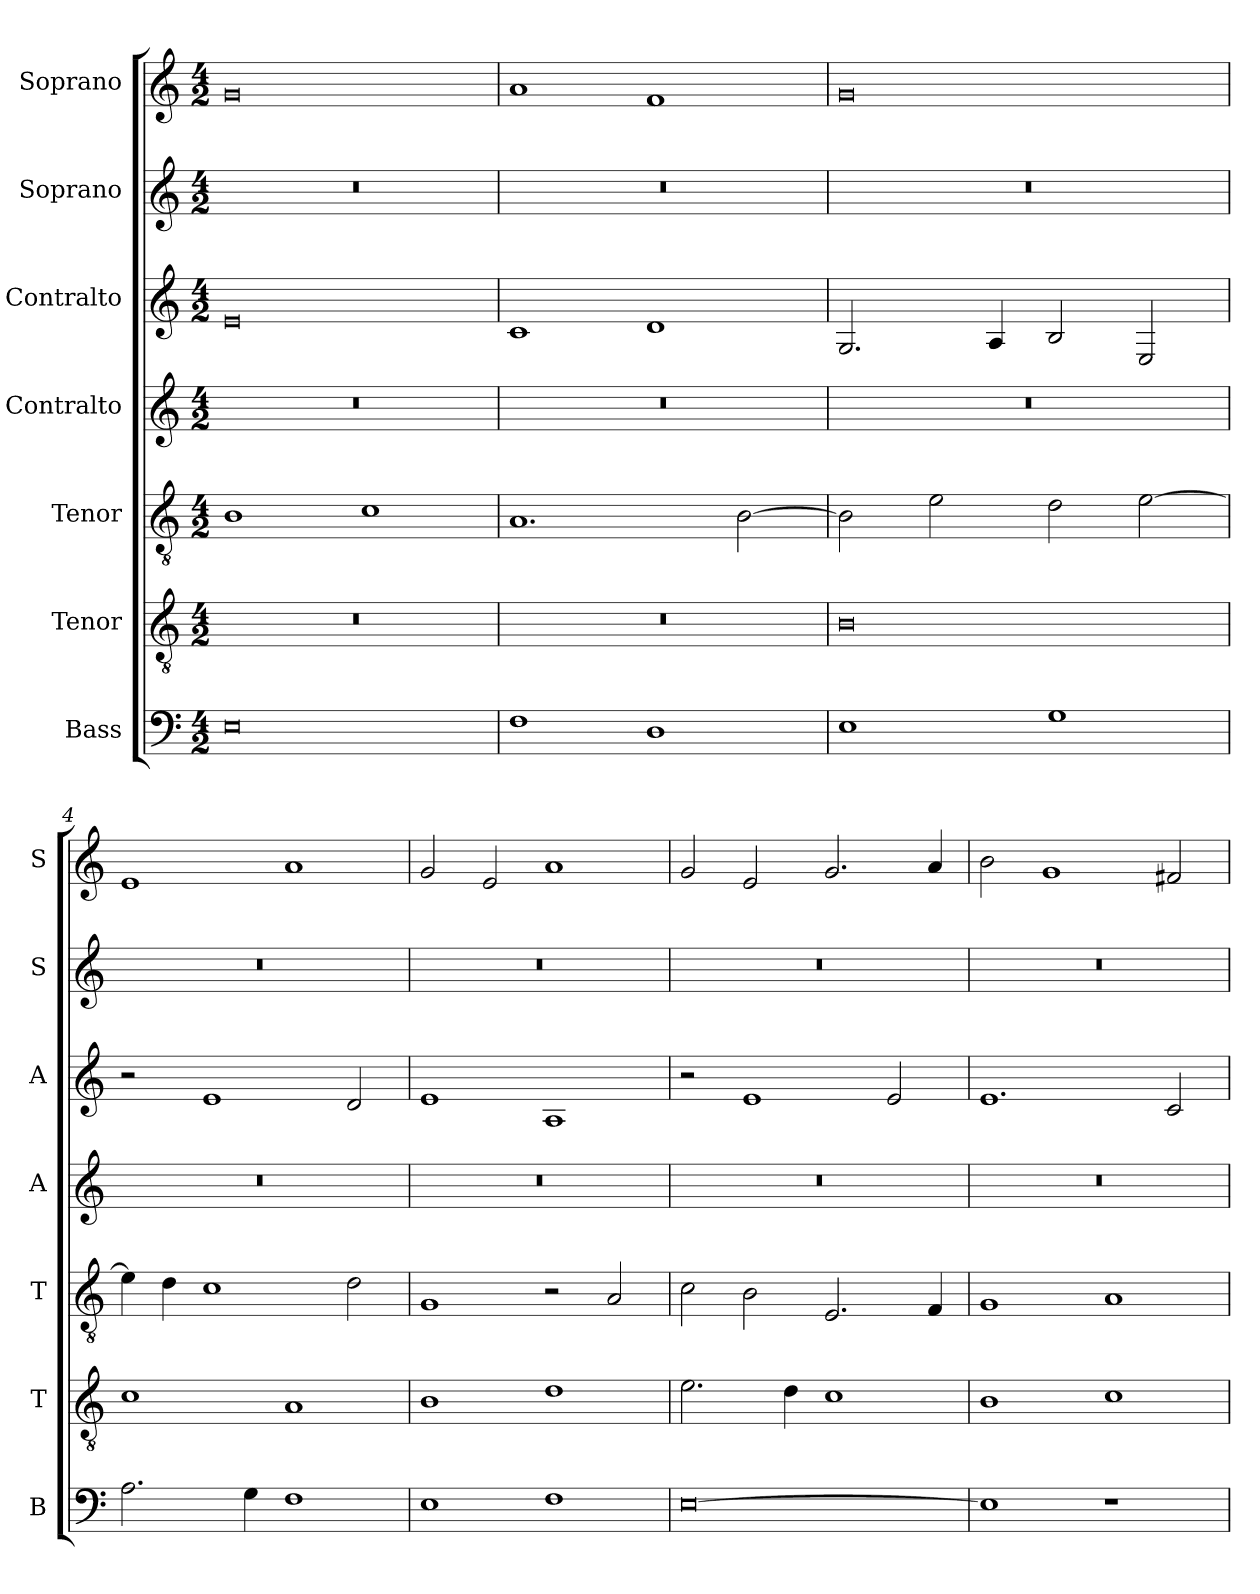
**kern	**kern	**kern	**kern	**kern	**kern	**kern
*part7	*part6	*part5	*part4	*part3	*part2	*part1
*staff7	*staff6	*staff5	*staff4	*staff3	*staff2	*staff1
*I"Bass	*I"Tenor	*I"Tenor	*I"Contralto	*I"Contralto	*I"Soprano	*I"Soprano
*I'B	*I'T	*I'T	*I'A	*I'A	*I'S	*I'S
*clefF4	*clefGv2	*clefGv2	*clefG2	*clefG2	*clefG2	*clefG2
*k[]	*k[]	*k[]	*k[]	*k[]	*k[]	*k[]
*E:phr	*E:phr	*E:phr	*E:phr	*E:phr	*E:phr	*E:phr
*M4/2	*M4/2	*M4/2	*M4/2	*M4/2	*M4/2	*M4/2
=1	=1	=1	=1	=1	=1	=1
0E	0r	1B	0r	0e	0r	0g
.	.	1c	.	.	.	.
=2	=2	=2	=2	=2	=2	=2
1F	0r	1.A	0r	1c	0r	1a
1D	.	.	.	1d	.	1f
.	.	[2B	.	.	.	.
=3	=3	=3	=3	=3	=3	=3
1E	0B	2B]	0r	2.G	0r	0g
.	.	2e	.	.	.	.
.	.	.	.	4A	.	.
1G	.	2d	.	2B	.	.
.	.	[2e	.	2E	.	.
=4	=4	=4	=4	=4	=4	=4
2.A	1c	4e]	0r	2r	0r	1e
.	.	4d	.	.	.	.
.	.	1c	.	1e	.	.
4G	.	.	.	.	.	.
1F	1A	.	.	.	.	1a
.	.	2d	.	2d	.	.
=5	=5	=5	=5	=5	=5	=5
1E	1B	1G	0r	1e	0r	2g
.	.	.	.	.	.	2e
1F	1d	2r	.	1A	.	1a
.	.	2A	.	.	.	.
=6	=6	=6	=6	=6	=6	=6
[0E	2.e	2c	0r	2r	0r	2g
.	.	2B	.	1e	.	2e
.	4d	.	.	.	.	.
.	1c	2.E	.	.	.	2.g
.	.	.	.	2e	.	.
.	.	4F	.	.	.	4a
=7	=7	=7	=7	=7	=7	=7
1E]	1B	1G	0r	1.e	0r	2b
.	.	.	.	.	.	1g
1r	1c	1A	.	.	.	.
.	.	.	.	2c	.	2f#X
=	=	=	=	=	=	=
*-	*-	*-	*-	*-	*-	*-
